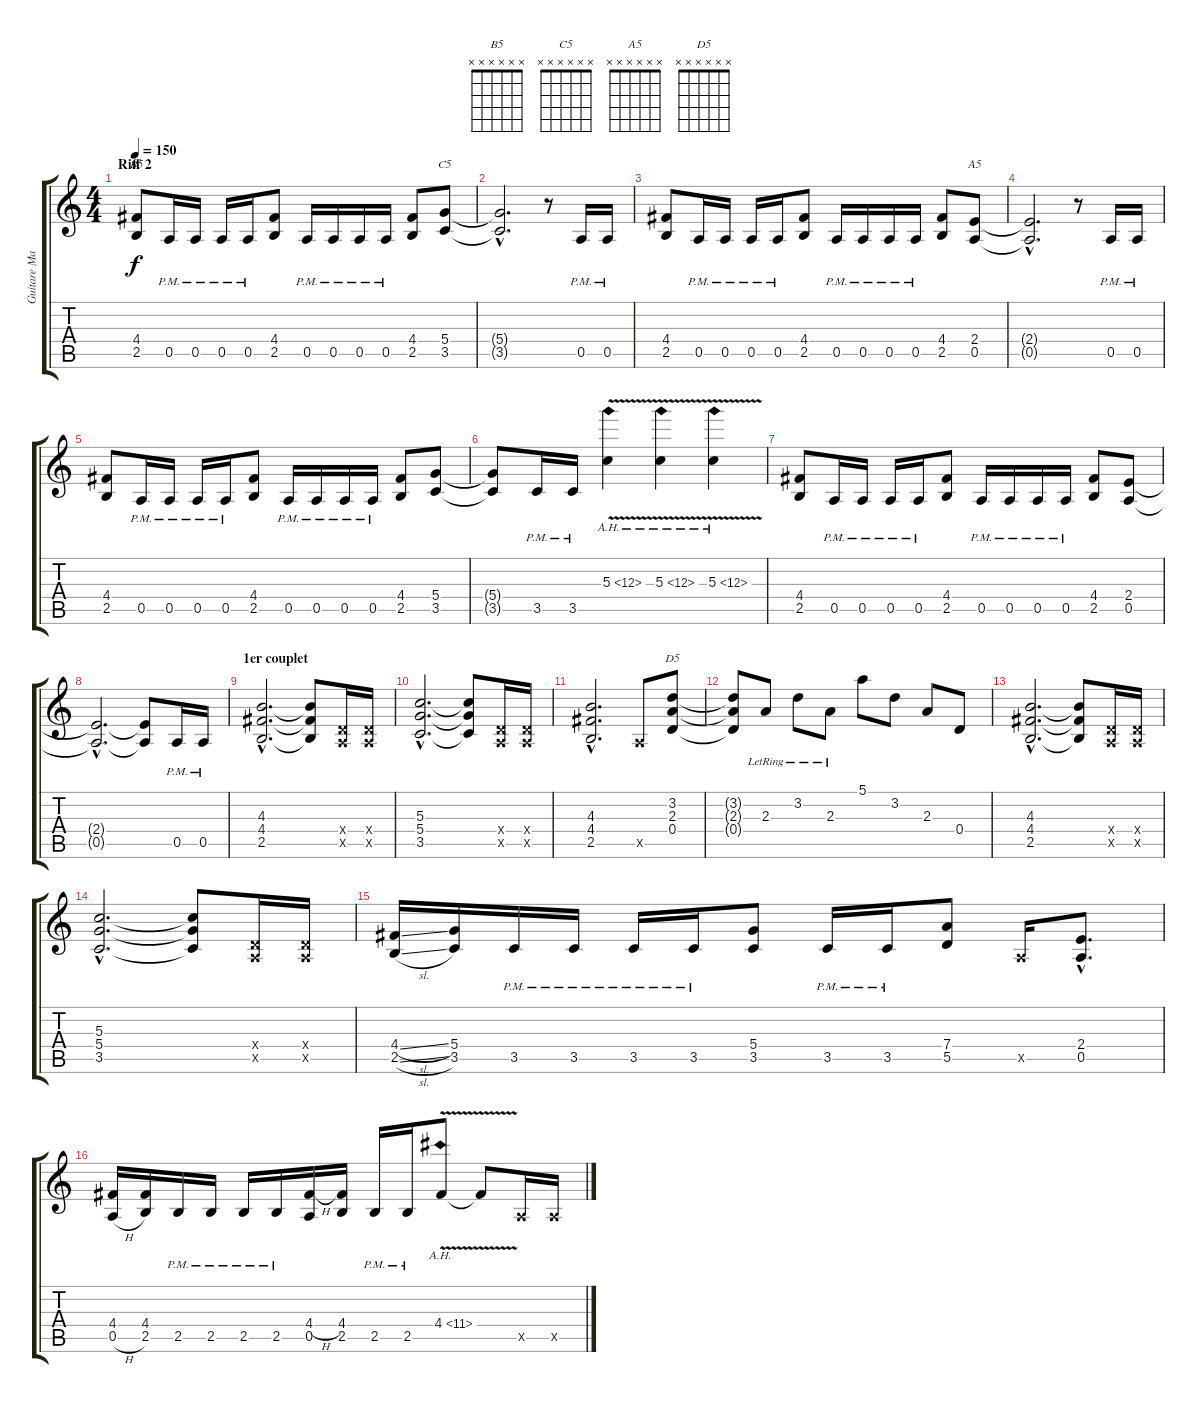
\track ("Guitare Mathieu" "Guitare Ma") {instrument distortionguitar}
\staff {score tabs}
\tuning (E4 B3 G3 D3 A2 E2) {hide}
\chord ("B5" x x x x x x)
\chord ("C5" x x x x x x)
\chord ("A5" x x x x x x)
\chord ("D5" x x x x x x)
\ts (4 4)
\section ("" "Riff 2")
\tempo 150
\clef g2
\ks c
(4.4 2.5).8{ch "B5" dy f} 0.5{pm}.16 0.5{pm}.16 0.5{pm}.16 0.5{pm}.16 (4.4 2.5).8 0.5{pm}.16 0.5{pm}.16 0.5{pm}.16 0.5{pm}.16 (4.4 2.5).8 (5.4 3.5).8{ch "C5"} |
(5.4{hac t} 3.5{hac t}).2{d} r.8 0.5{pm}.16 0.5{pm}.16 |
(4.4 2.5).8 0.5{pm}.16 0.5{pm}.16 0.5{pm}.16 0.5{pm}.16 (4.4 2.5).8 0.5{pm}.16 0.5{pm}.16 0.5{pm}.16 0.5{pm}.16 (4.4 2.5).8 (2.4 0.5).8{ch "A5"} |
(2.4{hac t} 0.5{hac t}).2{d} r.8 0.5{pm}.16 0.5{pm}.16 |
(4.4 2.5).8 0.5{pm}.16 0.5{pm}.16 0.5{pm}.16 0.5{pm}.16 (4.4 2.5).8 0.5{pm}.16 0.5{pm}.16 0.5{pm}.16 0.5{pm}.16 (4.4 2.5).8 (5.4 3.5).8 |
(5.4{t} 3.5{t}).8 3.5{pm}.16 3.5{pm}.16 5.3{ah 7 v}.4 5.3{ah 7 v}.4 5.3{ah 7 v}.4 |
(4.4 2.5).8 0.5{pm}.16 0.5{pm}.16 0.5{pm}.16 0.5{pm}.16 (4.4 2.5).8 0.5{pm}.16 0.5{pm}.16 0.5{pm}.16 0.5{pm}.16 (4.4 2.5).8 (2.4 0.5).8 |
(2.4{hac t} 0.5{hac t}).2{d} (2.4{t} 0.5{t}).8 0.5{pm}.16 0.5{pm}.16 |
\section ("" "1er couplet")
(4.3{hac} 4.4{hac} 2.5{hac}).2{d} (4.3{t} 4.4{t} 2.5{t}).8 (0.4{x} 0.5{x}).16 (0.4{x} 0.5{x}).16 |
(5.3{hac} 5.4{hac} 3.5{hac}).2{d} (5.3{t} 5.4{t} 3.5{t}).8 (0.4{x} 0.5{x}).16 (0.4{x} 0.5{x}).16 |
(4.3{hac} 4.4{hac} 2.5{hac}).2{d} 0.5{x}.8 (3.2 2.3 0.4).8{ch "D5"} |
(3.2{t} 2.3{t} 0.4{t}).8 2.3{lr}.8 3.2{lr}.8 2.3{lr}.8 5.1.8 3.2.8 2.3.8 0.4.8 |
(4.3{hac} 4.4{hac} 2.5{hac}).2{d} (4.3{t} 4.4{t} 2.5{t}).8 (0.4{x} 0.5{x}).16 (0.4{x} 0.5{x}).16 |
(5.3{hac} 5.4{hac} 3.5{hac}).2{d} (5.3{t} 5.4{t} 3.5{t}).8 (0.4{x} 0.5{x}).16 (0.4{x} 0.5{x}).16 |
(4.4{sl} 2.5{sl}).16 (5.4 3.5).16 3.5{pm}.16 3.5{pm}.16 3.5{pm}.16 3.5{pm}.16 (5.4 3.5).8 3.5{pm}.16 3.5{pm}.16 (7.4 5.5).8 0.5{x}.16 (2.4{hac} 0.5{hac}).8{d} |
(4.4 0.5{h}).16 (4.4 2.5).16 2.5{pm}.16 2.5{pm}.16 2.5{pm}.16 2.5{pm}.16 (4.4{h} 0.5).16 (4.4 2.5).16 2.5{pm}.16 2.5{pm}.16 4.4{ah 7 v}.8 4.4{t}.8 0.5{x}.16 0.5{x}.16
